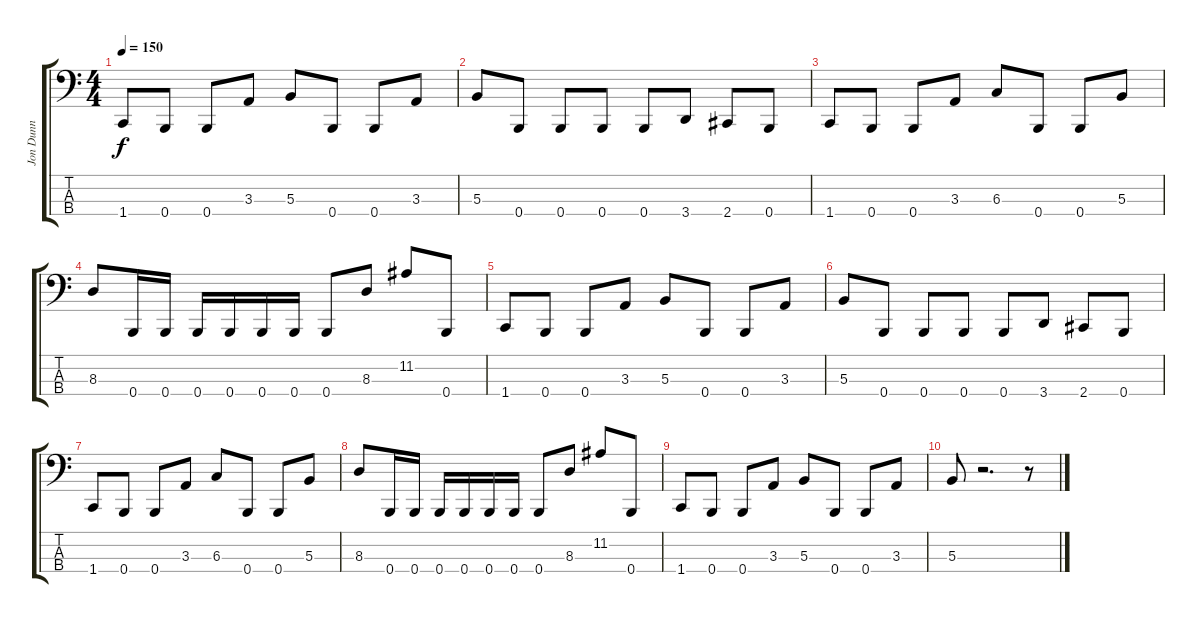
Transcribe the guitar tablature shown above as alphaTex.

\track ("Jon Dunn" "Jon Dunn") {instrument electricbasspick}
\staff {score tabs}
\tuning (E2 B1 Gb1 B0) {hide}
\ts (4 4)
\tempo 150
\clef f4
\ks c
1.4.8{dy f} 0.4.8 0.4.8 3.3.8 5.3.8 0.4.8 0.4.8 3.3.8 |
5.3.8 0.4.8 0.4.8 0.4.8 0.4.8 3.4.8 2.4.8 0.4.8 |
1.4.8 0.4.8 0.4.8 3.3.8 6.3.8 0.4.8 0.4.8 5.3.8 |
8.3.8 0.4.16 0.4.16 0.4.16 0.4.16 0.4.16 0.4.16 0.4.8 8.3.8 11.2.8 0.4.8 |
1.4.8 0.4.8 0.4.8 3.3.8 5.3.8 0.4.8 0.4.8 3.3.8 |
5.3.8 0.4.8 0.4.8 0.4.8 0.4.8 3.4.8 2.4.8 0.4.8 |
1.4.8 0.4.8 0.4.8 3.3.8 6.3.8 0.4.8 0.4.8 5.3.8 |
8.3.8 0.4.16 0.4.16 0.4.16 0.4.16 0.4.16 0.4.16 0.4.8 8.3.8 11.2.8 0.4.8 |
1.4.8 0.4.8 0.4.8 3.3.8 5.3.8 0.4.8 0.4.8 3.3.8 |
5.3.8 r.2{d} r.8
